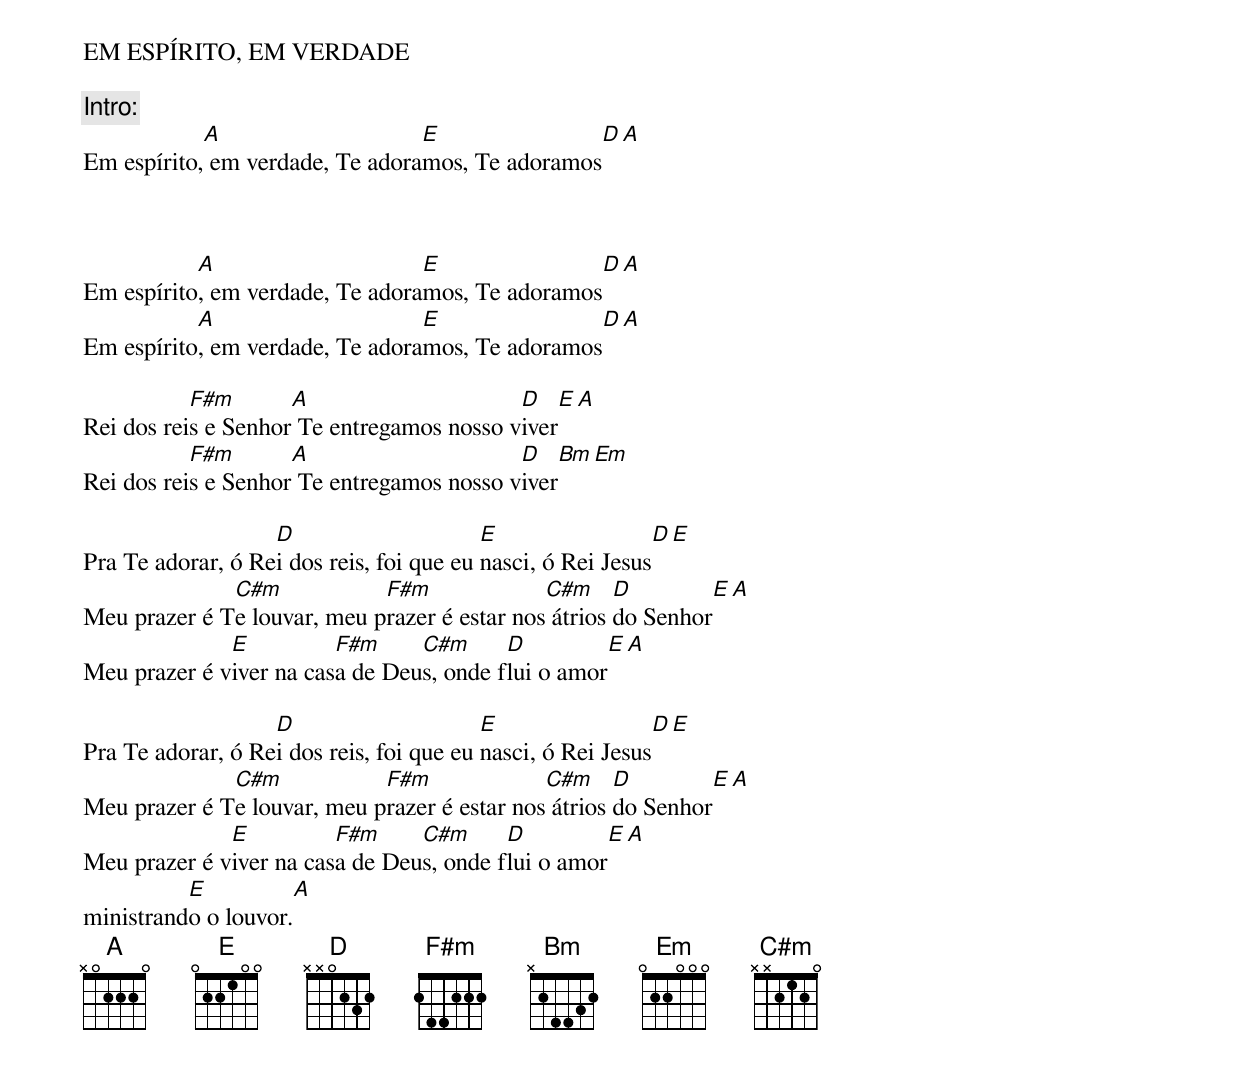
EM ESPÍRITO, EM VERDADE

Intro:
            A                    E                    D                      A
Em espírito, em verdade, Te adoramos, Te adoramos



           A                     E                    D                      A
Em espírito, em verdade, Te adoramos, Te adoramos
           A                     E                    D                      A
Em espírito, em verdade, Te adoramos, Te adoramos

	   F#m       A                     D          E            A
Rei dos reis e Senhor Te entregamos nosso viver
	   F#m       A                     D          Bm        Em
Rei dos reis e Senhor Te entregamos nosso viver

                   D                      E                               D                E
Pra Te adorar, ó Rei dos reis, foi que eu nasci, ó Rei Jesus
              C#m            F#m              C#m     D            E                  A
Meu prazer é Te louvar, meu prazer é estar nos átrios do Senhor
              E          F#m     C#m      D                  E          A
Meu prazer é viver na casa de Deus, onde flui o amor

                   D                      E                               D                E
Pra Te adorar, ó Rei dos reis, foi que eu nasci, ó Rei Jesus
              C#m            F#m              C#m     D            E                  A
Meu prazer é Te louvar, meu prazer é estar nos átrios do Senhor
              E          F#m     C#m      D                  E          A
Meu prazer é viver na casa de Deus, onde flui o amor
          E                   A
ministrando o louvor.
